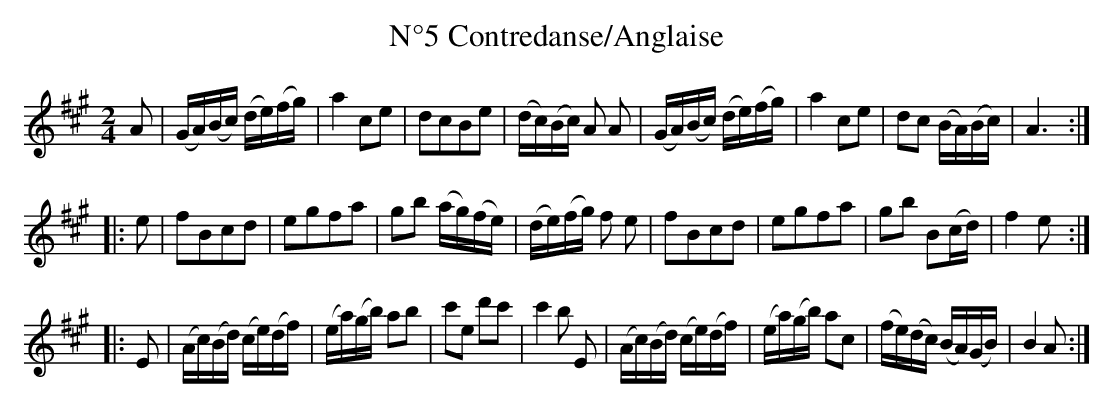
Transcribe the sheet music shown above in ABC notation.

X:1
T:N°5 Contredanse/Anglaise
M:2/4
K:Amaj
L:1/16
A2|(GA)(Bc) (de)(fg)|a4 c2e2|d2c2B2e2|(dc)(Bc) A2 A2|(GA)(Bc) (de)(fg)|a4 c2e2|d2c2 (BA)(Bc)|A6:|
|:e2|f2B2c2d2|e2g2f2a2|g2b2 (ag)(fe)|(de)(fg) f2 e2|f2B2c2d2|e2g2f2a2|g2b2 B2(cd)|f4 e2:|
|:E2|(Ac)(Bd) (ce)(df)|(ea)(gb) a2b2|c'2e2 d'2c'2|c'4 b2 E2|(Ac)(Bd) (ce)(df)|(ea)(gb) a2c2|(fe)(dc) (BA)(GB)|B4 A2:|]
